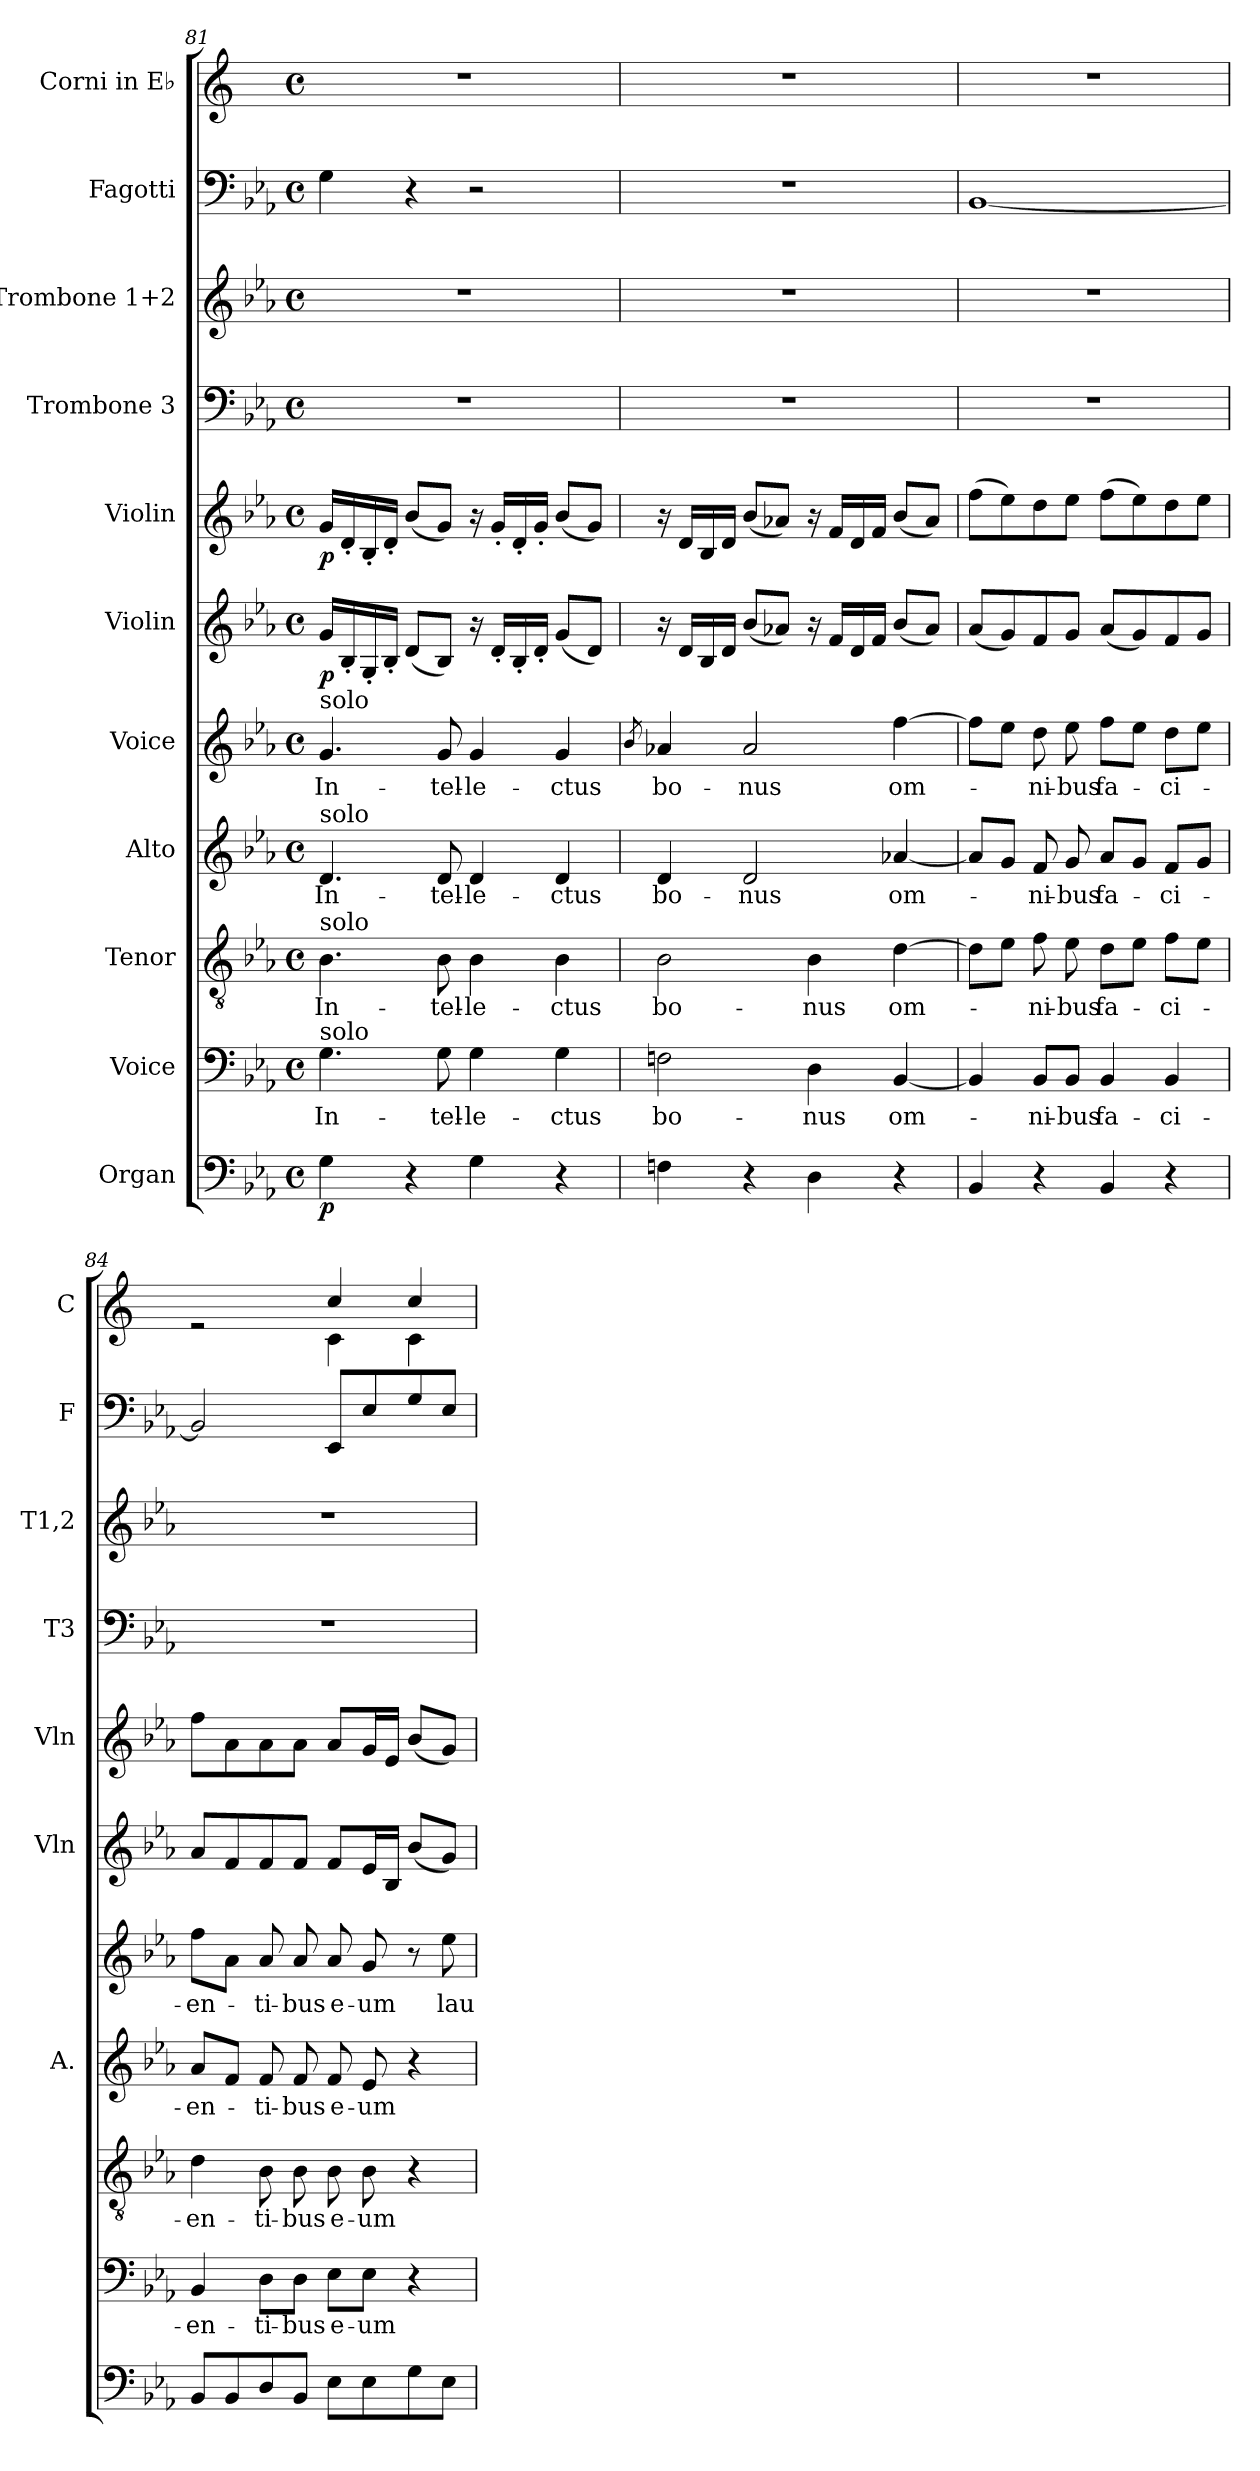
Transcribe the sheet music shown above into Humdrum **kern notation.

**kern	**dynam	**kern	**text	**kern	**text	**kern	**text	**kern	**text	**kern	**dynam	**kern	**dynam	**kern	**kern	**kern	**kern
*part11	*part11	*part10	*part10	*part9	*part9	*part8	*part8	*part7	*part7	*part6	*part6	*part5	*part5	*part4	*part3	*part2	*part1
*staff11	*staff11	*staff10	*staff10	*staff9	*staff9	*staff8	*staff8	*staff7	*staff7	*staff6	*staff6	*staff5	*staff5	*staff4	*staff3	*staff2	*staff1
*I"Organ	*	*I"Voice	*	*I"Tenor	*	*I"Alto	*	*I"Voice	*	*I"Violin	*	*I"Violin	*	*I"Trombone 3	*I"Trombone 1+2	*I"Fagotti	*I"Corni in E♭
*	*	*	*	*	*	*I'A.	*	*	*	*I'Vln	*	*I'Vln	*	*I'T3	*I'T1,2	*I'F	*I'C
!!LO:LB:g=z
*clefF4	*	*clefF4	*	*clefGv2	*	*clefG2	*	*clefG2	*	*clefG2	*	*clefG2	*	*clefF4	*clefG2	*clefF4	*clefG2
*	*	*	*	*	*	*	*	*	*	*	*	*	*	*	*	*	*ITrd5c9
*k[b-e-a-]	*	*k[b-e-a-]	*	*k[b-e-a-]	*	*k[b-e-a-]	*	*k[b-e-a-]	*	*k[b-e-a-]	*	*k[b-e-a-]	*	*k[b-e-a-]	*k[b-e-a-]	*k[b-e-a-]	*k[b-e-a-]
*M4/4	*	*M4/4	*	*M4/4	*	*M4/4	*	*M4/4	*	*M4/4	*	*M4/4	*	*M4/4	*M4/4	*M4/4	*M4/4
*met(c)	*	*met(c)	*	*met(c)	*	*met(c)	*	*met(c)	*	*met(c)	*	*met(c)	*	*met(c)	*met(c)	*met(c)	*met(c)
=81	=81	=81	=81	=81	=81	=81	=81	=81	=81	=81	=81	=81	=81	=81	=81	=81	=81
!	!	!	!	!	!	!	!	!LO:TX:a:t=solo	!	!	!	!	!	!	!	!	!
!	!	!	!	!	!	!LO:TX:a:t=solo	!	!	!	!	!	!	!	!	!	!	!
!	!	!	!	!LO:TX:a:t=solo	!	!	!	!	!	!	!	!	!	!	!	!	!
!	!	!LO:TX:a:t=solo	!	!	!	!	!	!	!	!	!	!	!	!	!	!	!
!	!LO:DY:b	!	!LO:LY:b	!	!LO:LY:b	!	!LO:LY:b	!	!LO:LY:b	!	!LO:DY:b	!	!LO:DY:b	!	!	!	!
4G\	p	4.G\	In-	4.B-\	In-	4.d/	In-	4.g/	In-	16g/LL	p	16g/LL	p	1r	1r	4G\	1r
.	.	.	.	.	.	.	.	.	.	16B-'/	.	16d'/	.	.	.	.	.
.	.	.	.	.	.	.	.	.	.	16G'/	.	16B-'/	.	.	.	.	.
.	.	.	.	.	.	.	.	.	.	16B-'/JJ	.	16d'/JJ	.	.	.	.	.
4r	.	.	.	.	.	.	.	.	.	(8d/L	.	(8b-/L	.	.	.	4r	.
!	!	!	!LO:LY:b	!	!LO:LY:b	!	!LO:LY:b	!	!LO:LY:b	!	!	!	!	!	!	!	!
.	.	8G\	-tel-	8B-\	-tel-	8d/	-tel-	8g/	-tel-	8B-/J)	.	8g/J)	.	.	.	.	.
!	!	!	!LO:LY:b	!	!LO:LY:b	!	!LO:LY:b	!	!LO:LY:b	!	!	!	!	!	!	!	!
4G\	.	4G\	-le-	4B-\	-le-	4d/	-le-	4g/	-le-	16r	.	16r	.	.	.	2r	.
.	.	.	.	.	.	.	.	.	.	16d'/LL	.	16g'/LL	.	.	.	.	.
.	.	.	.	.	.	.	.	.	.	16B-'/	.	16d'/	.	.	.	.	.
.	.	.	.	.	.	.	.	.	.	16d'/JJ	.	16g'/JJ	.	.	.	.	.
!	!	!	!LO:LY:b	!	!LO:LY:b	!	!LO:LY:b	!	!LO:LY:b	!	!	!	!	!	!	!	!
4r	.	4G\	-ctus	4B-\	-ctus	4d/	-ctus	4g/	-ctus	(8g/L	.	(8b-/L	.	.	.	.	.
.	.	.	.	.	.	.	.	.	.	8d/J)	.	8g/J)	.	.	.	.	.
=82	=82	=82	=82	=82	=82	=82	=82	=82	=82	=82	=82	=82	=82	=82	=82	=82	=82
.	.	.	.	.	.	.	.	8qb-/	.	.	.	.	.	.	.	.	.
!	!	!	!LO:LY:b	!	!LO:LY:b	!	!LO:LY:b	!	!LO:LY:b	!	!	!	!	!	!	!	!
4Fn\	.	2Fn\	bo-	2B-\	bo-	4d/	bo-	4a-X/	bo-	16r	.	16r	.	1r	1r	1r	1r
.	.	.	.	.	.	.	.	.	.	16d/LL	.	16d/LL	.	.	.	.	.
.	.	.	.	.	.	.	.	.	.	16B-/	.	16B-/	.	.	.	.	.
.	.	.	.	.	.	.	.	.	.	16d/JJ	.	16d/JJ	.	.	.	.	.
!	!	!	!	!	!	!	!LO:LY:b	!	!LO:LY:b	!	!	!	!	!	!	!	!
4r	.	.	.	.	.	2d/	-nus	2a-/	-nus	(8b-/L	.	(8b-/L	.	.	.	.	.
.	.	.	.	.	.	.	.	.	.	8a-X/J)	.	8a-X/J)	.	.	.	.	.
!	!	!	!LO:LY:b	!	!LO:LY:b	!	!	!	!	!	!	!	!	!	!	!	!
4D\	.	4D\	-nus	4B-\	-nus	.	.	.	.	16r	.	16r	.	.	.	.	.
.	.	.	.	.	.	.	.	.	.	16f/LL	.	16f/LL	.	.	.	.	.
.	.	.	.	.	.	.	.	.	.	16d/	.	16d/	.	.	.	.	.
.	.	.	.	.	.	.	.	.	.	16f/JJ	.	16f/JJ	.	.	.	.	.
!	!	!	!LO:LY:b	!	!LO:LY:b	!	!LO:LY:b	!	!LO:LY:b	!	!	!	!	!	!	!	!
4r	.	[4BB-/	om-	[4d\	om-	[4a-X/	om-	[4ff\	om-	(8b-/L	.	(8b-/L	.	.	.	.	.
.	.	.	.	.	.	.	.	.	.	8a-/J)	.	8a-/J)	.	.	.	.	.
=83	=83	=83	=83	=83	=83	=83	=83	=83	=83	=83	=83	=83	=83	=83	=83	=83	=83
4BB-/	.	4BB-/]	.	8d\L]	.	8a-/L]	.	8ff\L]	.	(8a-/L	.	(8ff\L	.	1r	1r	[1BB-	1r
.	.	.	.	8e-\J	.	8g/J	.	8ee-\J	.	8g/)	.	8ee-\)	.	.	.	.	.
!	!	!	!LO:LY:b	!	!LO:LY:b	!	!LO:LY:b	!	!LO:LY:b	!	!	!	!	!	!	!	!
4r	.	8BB-/L	-ni-	8f\	-ni-	8f/	-ni-	8dd\	-ni-	8f/	.	8dd\	.	.	.	.	.
!	!	!	!LO:LY:b	!	!LO:LY:b	!	!LO:LY:b	!	!LO:LY:b	!	!	!	!	!	!	!	!
.	.	8BB-/J	-bus	8e-\	-bus	8g/	-bus	8ee-\	-bus	8g/J	.	8ee-\J	.	.	.	.	.
!	!	!	!LO:LY:b	!	!LO:LY:b	!	!LO:LY:b	!	!LO:LY:b	!	!	!	!	!	!	!	!
4BB-/	.	4BB-/	fa-	8d\L	fa-	8a-/L	fa-	8ff\L	fa-	(8a-/L	.	(8ff\L	.	.	.	.	.
.	.	.	.	8e-\J	.	8g/J	.	8ee-\J	.	8g/)	.	8ee-\)	.	.	.	.	.
!	!	!	!LO:LY:b	!	!LO:LY:b	!	!LO:LY:b	!	!LO:LY:b	!	!	!	!	!	!	!	!
4r	.	4BB-/	-ci-	8f\L	-ci-	8f/L	-ci-	8dd\L	-ci-	8f/	.	8dd\	.	.	.	.	.
.	.	.	.	8e-\J	.	8g/J	.	8ee-\J	.	8g/J	.	8ee-\J	.	.	.	.	.
=84	=84	=84	=84	=84	=84	=84	=84	=84	=84	=84	=84	=84	=84	=84	=84	=84	=84
!	!	!	!LO:LY:b	!	!LO:LY:b	!	!LO:LY:b	!	!LO:LY:b	!	!	!	!	!	!	!	!
*	*	*	*	*	*	*	*	*	*	*	*	*	*	*	*	*	*^
8BB-/L	.	4BB-/	-en-	4d\	-en-	8a-/L	-en-	8ff\L	-en-	8a-/L	.	8ff\L	.	1r	1r	2BB-/]	2re	2ryy
8BB-/	.	.	.	.	.	8f/J	.	8a-\J	.	8f/	.	8a-\	.	.	.	.	.	.
!	!	!	!LO:LY:b	!	!LO:LY:b	!	!LO:LY:b	!	!LO:LY:b	!	!	!	!	!	!	!	!	!
8D/	.	8D\L	-ti-	8B-\	-ti-	8f/	-ti-	8a-/	-ti-	8f/	.	8a-\	.	.	.	.	.	.
!	!	!	!LO:LY:b	!	!LO:LY:b	!	!LO:LY:b	!	!LO:LY:b	!	!	!	!	!	!	!	!	!
8BB-/J	.	8D\J	-bus	8B-\	-bus	8f/	-bus	8a-/	-bus	8f/J	.	8a-\J	.	.	.	.	.	.
!	!	!	!LO:LY:b	!	!LO:LY:b	!	!LO:LY:b	!	!LO:LY:b	!	!	!	!	!	!	!	!	!
8E-\L	.	8E-\L	e-	8B-\	e-	8f/	e-	8a-/	e-	8f/L	.	8a-/L	.	.	.	8EE-/L	4e-/	4E-\
!	!	!	!LO:LY:b	!	!LO:LY:b	!	!LO:LY:b	!	!LO:LY:b	!	!	!	!	!	!	!	!	!
8E-\	.	8E-\J	-um	8B-\	-um	8e-/	-um	8g/	-um	16e-/L	.	16g/L	.	.	.	8E-/	.	.
.	.	.	.	.	.	.	.	.	.	16B-/JJ	.	16e-/JJ	.	.	.	.	.	.
8G\	.	4r	.	4r	.	4r	.	8r	.	(8b-/L	.	(8b-/L	.	.	.	8G/	4e-/	4E-\
!	!	!	!	!	!	!	!	!	!LO:LY:b	!	!	!	!	!	!	!	!	!
8E-\J	.	.	.	.	.	.	.	8ee-\	lau-	8g/J)	.	8g/J)	.	.	.	8E-/J	.	.
*	*	*	*	*	*	*	*	*	*	*	*	*	*	*	*	*	*v	*v
=	=	=	=	=	=	=	=	=	=	=	=	=	=	=	=	=	=
*-	*-	*-	*-	*-	*-	*-	*-	*-	*-	*-	*-	*-	*-	*-	*-	*-	*-
